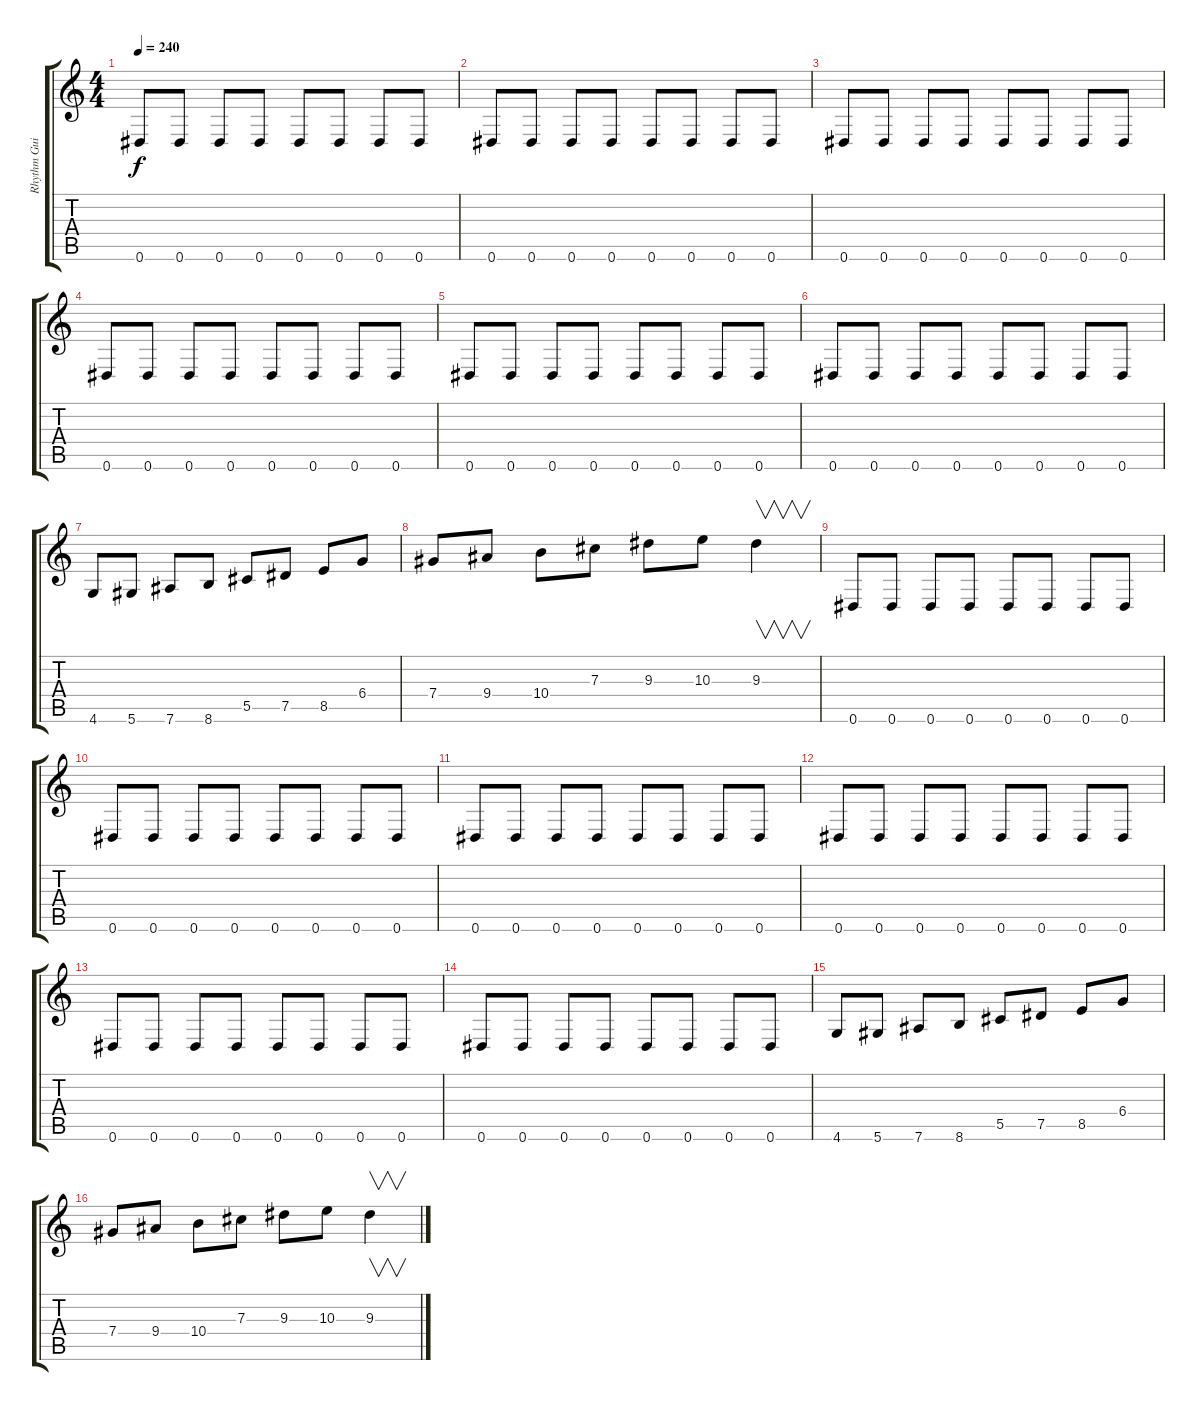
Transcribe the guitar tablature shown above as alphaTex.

\track ("Rhythm Guitar" "Rhythm Gui") {instrument overdrivenguitar}
\staff {score tabs}
\tuning (Eb4 Bb3 Gb3 Db3 Ab2 Eb2) {hide}
\ts (4 4)
\tempo 240
\clef g2
\ks c
0.6.8{dy f instrument overdrivenguitar} 0.6.8 0.6.8 0.6.8 0.6.8 0.6.8 0.6.8 0.6.8 |
0.6.8 0.6.8 0.6.8 0.6.8 0.6.8 0.6.8 0.6.8 0.6.8 |
0.6.8 0.6.8 0.6.8 0.6.8 0.6.8 0.6.8 0.6.8 0.6.8 |
0.6.8 0.6.8 0.6.8 0.6.8 0.6.8 0.6.8 0.6.8 0.6.8 |
0.6.8 0.6.8 0.6.8 0.6.8 0.6.8 0.6.8 0.6.8 0.6.8 |
0.6.8 0.6.8 0.6.8 0.6.8 0.6.8 0.6.8 0.6.8 0.6.8 |
4.6.8 5.6.8 7.6.8 8.6.8 5.5.8 7.5.8 8.5.8 6.4.8 |
7.4.8 9.4.8 10.4.8 7.3.8 9.3.8 10.3.8 9.3.4{v} |
0.6.8 0.6.8 0.6.8 0.6.8 0.6.8 0.6.8 0.6.8 0.6.8 |
0.6.8 0.6.8 0.6.8 0.6.8 0.6.8 0.6.8 0.6.8 0.6.8 |
0.6.8 0.6.8 0.6.8 0.6.8 0.6.8 0.6.8 0.6.8 0.6.8 |
0.6.8 0.6.8 0.6.8 0.6.8 0.6.8 0.6.8 0.6.8 0.6.8 |
0.6.8 0.6.8 0.6.8 0.6.8 0.6.8 0.6.8 0.6.8 0.6.8 |
0.6.8 0.6.8 0.6.8 0.6.8 0.6.8 0.6.8 0.6.8 0.6.8 |
4.6.8 5.6.8 7.6.8 8.6.8 5.5.8 7.5.8 8.5.8 6.4.8 |
7.4.8 9.4.8 10.4.8 7.3.8 9.3.8 10.3.8 9.3.4{v}
